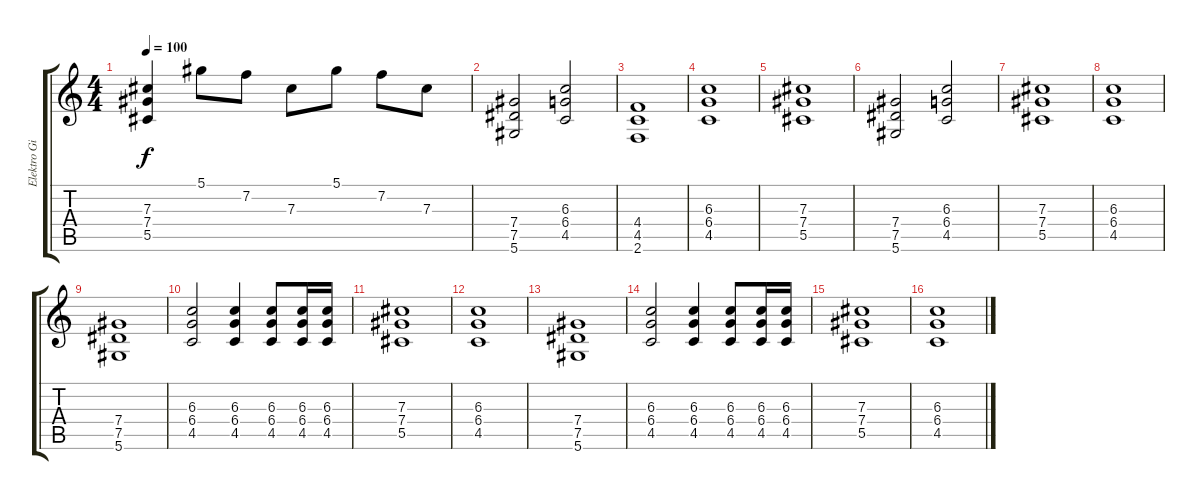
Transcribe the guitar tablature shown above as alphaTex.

\track ("Elektro Gitar" "Elektro Gi") {instrument distortionguitar}
\staff {score tabs}
\tuning (Eb4 Bb3 Gb3 Db3 Ab2 Eb2) {hide}
\ts (4 4)
\tempo 100
\clef g2
\ks c
(7.3 7.4 5.5).4{dy f} 5.1.8 7.2.8 7.3.8 5.1.8 7.2.8 7.3.8 |
(7.4 7.5 5.6).2 (6.3 6.4 4.5).2 |
(4.4 4.5 2.6).1 |
(6.3 6.4 4.5).1 |
(7.3 7.4 5.5).1 |
(7.4 7.5 5.6).2 (6.3 6.4 4.5).2 |
(7.3 7.4 5.5).1 |
(6.3 6.4 4.5).1 |
(7.4 7.5 5.6).1 |
(6.3 6.4 4.5).2 (6.3 6.4 4.5).4 (6.3 6.4 4.5).8 (6.3 6.4 4.5).16 (6.3 6.4 4.5).16 |
(7.3 7.4 5.5).1 |
(6.3 6.4 4.5).1 |
(7.4 7.5 5.6).1 |
(6.3 6.4 4.5).2 (6.3 6.4 4.5).4 (6.3 6.4 4.5).8 (6.3 6.4 4.5).16 (6.3 6.4 4.5).16 |
(7.3 7.4 5.5).1 |
(6.3 6.4 4.5).1
